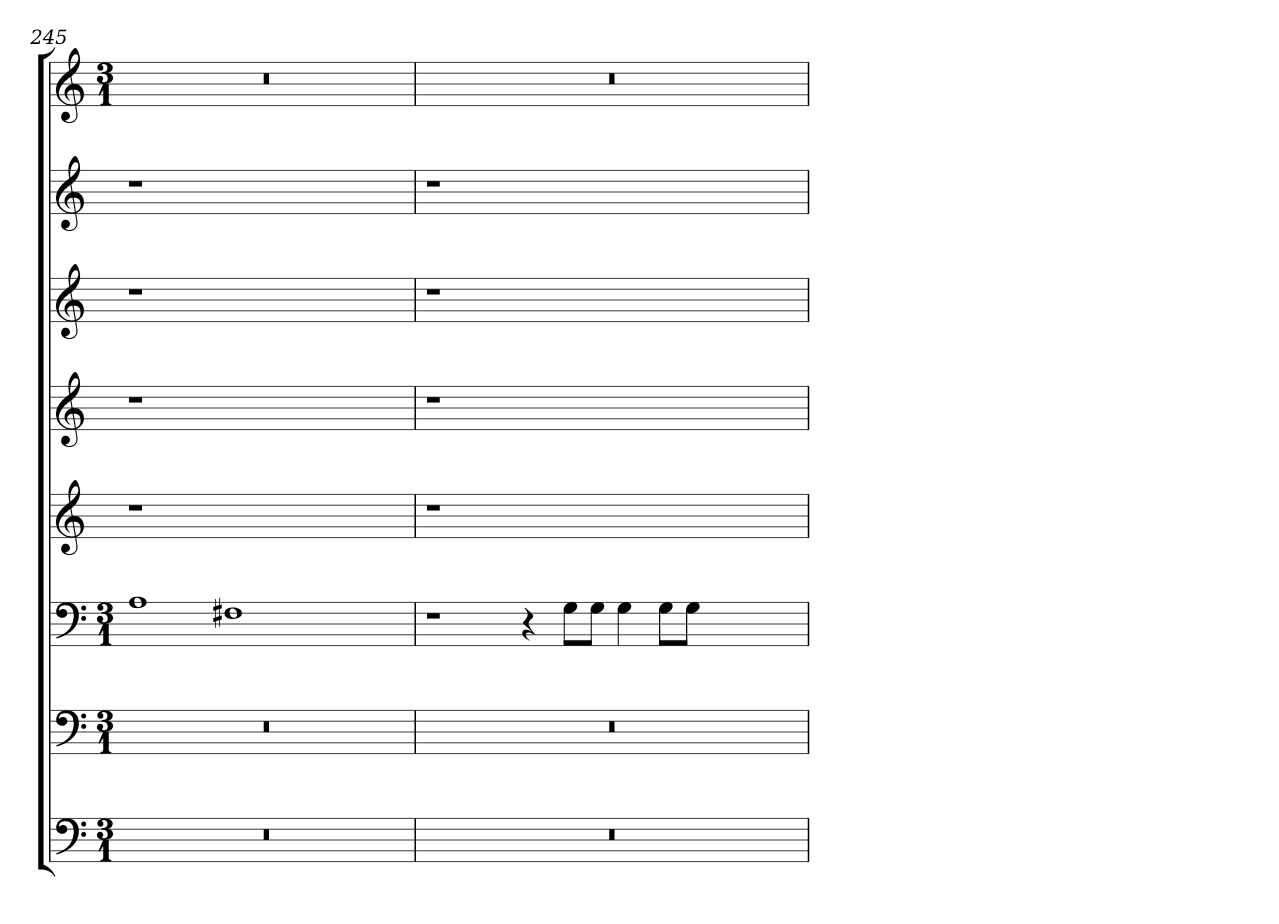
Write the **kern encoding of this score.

**kern	**kern	**kern	**kern	**kern	**kern	**kern	**kern
*part8	*part7	*part6	*part5	*part4	*part3	*part2	*part1
*staff8	*staff7	*staff6	*staff5	*staff4	*staff3	*staff2	*staff1
*clefF4	*clefF4	*clefF4	*clefG2	*clefG2	*clefG2	*clefG2	*clefG2
*k[]	*k[]	*k[]	*k[]	*k[]	*k[]	*k[]	*k[]
*C:	*C:	*C:	*C:	*C:	*C:	*C:	*C:
*M3/1	*M3/1	*M3/1	*	*	*	*	*M3/1
=245	=245	=245	=245	=245	=245	=245	=245
0.r	0.r	1A	1r	1r	1r	1r	0.r
.	.	1F#X	0ryy	0ryy	0ryy	0ryy	.
.	.	1ryy	.	.	.	.	.
=246	=246	=246	=246	=246	=246	=246	=246
0.r	0.r	1r	1r	1r	1r	1r	0.r
.	.	4r	0ryy	0ryy	0ryy	0ryy	.
.	.	8G\L	.	.	.	.	.
.	.	8G\J	.	.	.	.	.
.	.	4G\	.	.	.	.	.
.	.	8G\L	.	.	.	.	.
.	.	8G\J	.	.	.	.	.
.	.	1ryy	.	.	.	.	.
=	=	=	=	=	=	=	=
*-	*-	*-	*-	*-	*-	*-	*-
